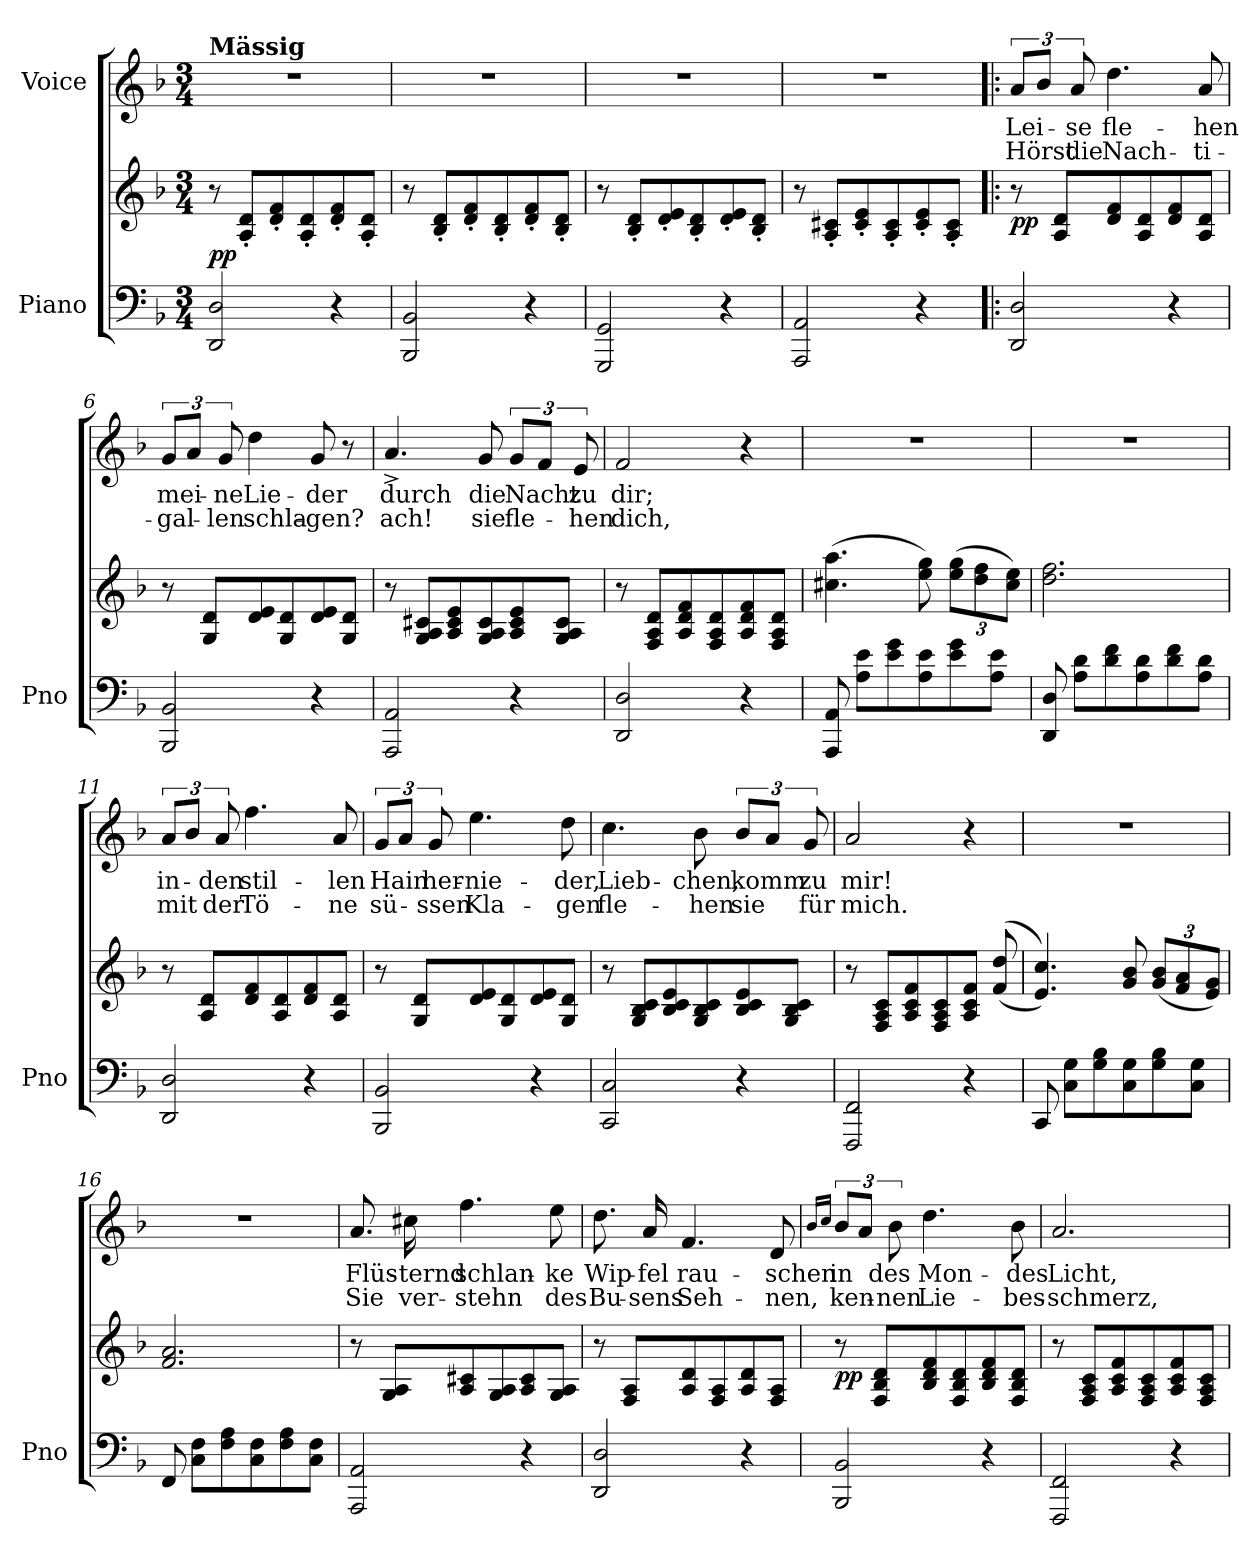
**kern	**kern	**dynam	**kern	**text	**text
*part2	*part2	*part2	*part1	*part1	*part1
*staff3	*staff2	*staff2/3	*staff1	*staff1	*staff1
*I"Piano	*	*	*I"Voice	*	*
*I'Pno	*	*	*	*	*
*clefF4	*clefG2	*	*clefG2	*	*
*k[b-]	*k[b-]	*	*k[b-]	*	*
*M3/4	*M3/4	*	*M3/4	*	*
=1	=1	=1	=1	=1	=1
!	!	!	!LO:TX:a:B:t=Mässig	!	!
!	!	!LO:DY:b	!	!	!
2DD/ 2D/	8r	pp	2.r	.	.
.	8A/' 8d/'L	.	.	.	.
.	8d/' 8f/'	.	.	.	.
.	8A/' 8d/'	.	.	.	.
4r	8d/' 8f/'	.	.	.	.
.	8A/' 8d/'J	.	.	.	.
=2	=2	=2	=2	=2	=2
2BBB-/ 2BB-/	8r	.	2.r	.	.
.	8B-/' 8d/'L	.	.	.	.
.	8d/' 8f/'	.	.	.	.
.	8B-/' 8d/'	.	.	.	.
4r	8d/' 8f/'	.	.	.	.
.	8B-/' 8d/'J	.	.	.	.
=3	=3	=3	=3	=3	=3
2GGG/ 2GG/	8r	.	2.r	.	.
.	8B-/' 8d/'L	.	.	.	.
.	8d/' 8e/'	.	.	.	.
.	8B-/' 8d/'	.	.	.	.
4r	8d/' 8e/'	.	.	.	.
.	8B-/' 8d/'J	.	.	.	.
=4	=4	=4	=4	=4	=4
2AAA/ 2AA/	8r	.	2.r	.	.
.	8A/' 8c#X/'L	.	.	.	.
.	8c#/' 8e/'	.	.	.	.
.	8A/' 8c#/'	.	.	.	.
4r	8c#/' 8e/'	.	.	.	.
.	8A/' 8c#/'J	.	.	.	.
!!LO:LB:g=z
=5!|:	=5!|:	=5!|:	=5!|:	=5!|:	=5!|:
!	!	!LO:DY:b	!	!LO:LY:b	!LO:LY:b
2DD/ 2D/	8r	pp	12a/L	Lei-	Hörst
.	.	.	12b-/J	.	.
.	8A/ 8d/L	.	.	.	.
!	!	!	!	!LO:LY:b	!LO:LY:b
.	.	.	12a/	-se	die
!	!	!	!	!LO:LY:b	!LO:LY:b
.	8d/ 8f/	.	4.dd\	fle-	Nach-
.	8A/ 8d/	.	.	.	.
4r	8d/ 8f/	.	.	.	.
!	!	!	!	!LO:LY:b	!LO:LY:b
.	8A/ 8d/J	.	8a/	-hen	-ti-
=6	=6	=6	=6	=6	=6
!	!	!	!	!LO:LY:b	!LO:LY:b
2BBB-/ 2BB-/	8r	.	12g/L	mei-	-gal-
.	.	.	12a/J	.	.
.	8G/ 8d/L	.	.	.	.
!	!	!	!	!LO:LY:b	!LO:LY:b
.	.	.	12g/	-ne	-len
!	!	!	!	!LO:LY:b	!LO:LY:b
.	8d/ 8e/	.	4dd\	Lie-	schla-
.	8G/ 8d/	.	.	.	.
!	!	!	!	!LO:LY:b	!LO:LY:b
4r	8d/ 8e/	.	8g/	-der	-gen?
.	8G/ 8d/J	.	8r	.	.
=7	=7	=7	=7	=7	=7
!	!	!	!	!LO:LY:b	!LO:LY:b
2AAA/ 2AA/	8r	.	4.a^/	durch	ach!
.	8G/ 8A/ 8c#X/L	.	.	.	.
.	8A/ 8c#/ 8e/	.	.	.	.
!	!	!	!	!LO:LY:b	!LO:LY:b
.	8G/ 8A/ 8c#/	.	8g/	die	sie
!	!	!	!	!LO:LY:b	!LO:LY:b
4r	8A/ 8c#/ 8e/	.	12g/L	Nacht	fle-
.	.	.	12f/J	.	.
.	8G/ 8A/ 8c#/J	.	.	.	.
!	!	!	!	!LO:LY:b	!LO:LY:b
.	.	.	12e/	zu	-hen
=8	=8	=8	=8	=8	=8
!	!	!	!	!LO:LY:b	!LO:LY:b
2DD/ 2D/	8r	.	2f/	dir;	dich,
.	8F/ 8A/ 8d/L	.	.	.	.
.	8A/ 8d/ 8f/	.	.	.	.
.	8F/ 8A/ 8d/	.	.	.	.
4r	8A/ 8d/ 8f/	.	4r	.	.
.	8F/ 8A/ 8d/J	.	.	.	.
!!LO:LB:g=z
=9	=9	=9	=9	=9	=9
8AAA/ 8AA/	(>4.cc#X\ 4.aa\	.	2.r	.	.
8A\ 8e\L	.	.	.	.	.
8e\ 8g\	.	.	.	.	.
8A\ 8e\	8ee\ 8gg\)	.	.	.	.
*	*Xbrackettup	*	*	*	*
8e\ 8g\	(>12ee\ 12gg\L	.	.	.	.
.	12dd\ 12ff\	.	.	.	.
8A\ 8e\J	.	.	.	.	.
.	12cc#\ 12ee\J)	.	.	.	.
=10	=10	=10	=10	=10	=10
8DD/ 8D/	2.dd\ 2.ff\	.	2.r	.	.
8A\ 8d\L	.	.	.	.	.
8d\ 8f\	.	.	.	.	.
8A\ 8d\	.	.	.	.	.
8d\ 8f\	.	.	.	.	.
8A\ 8d\J	.	.	.	.	.
=11	=11	=11	=11	=11	=11
!	!	!	!	!LO:LY:b	!LO:LY:b
2DD/ 2D/	8r	.	12a/L	in-	mit
.	.	.	12b-/J	.	.
.	8A/ 8d/L	.	.	.	.
!	!	!	!	!LO:LY:b	!LO:LY:b
.	.	.	12a/	-den	der
!	!	!	!	!LO:LY:b	!LO:LY:b
.	8d/ 8f/	.	4.ff\	stil-	Tö-
.	8A/ 8d/	.	.	.	.
4r	8d/ 8f/	.	.	.	.
!	!	!	!	!LO:LY:b	!LO:LY:b
.	8A/ 8d/J	.	8a/	-len	-ne
=12	=12	=12	=12	=12	=12
!	!	!	!	!LO:LY:b	!LO:LY:b
2BBB-/ 2BB-/	8r	.	12g/L	Hain	sü-
.	.	.	12a/J	.	.
.	8G/ 8d/L	.	.	.	.
!	!	!	!	!LO:LY:b	!LO:LY:b
.	.	.	12g/	her-	ssen
!	!	!	!	!LO:LY:b	!LO:LY:b
.	8d/ 8e/	.	4.ee\	-nie-	Kla-
.	8G/ 8d/	.	.	.	.
4r	8d/ 8e/	.	.	.	.
!	!	!	!	!LO:LY:b	!LO:LY:b
.	8G/ 8d/J	.	8dd\	-der,	-gen
!!LO:LB:g=z
=13	=13	=13	=13	=13	=13
!	!	!	!	!LO:LY:b	!LO:LY:b
2CC/ 2C/	8r	.	4.cc\	Lieb-	fle-
.	8G/ 8B-/ 8c/L	.	.	.	.
.	8B-/ 8c/ 8e/	.	.	.	.
!	!	!	!	!LO:LY:b	!LO:LY:b
.	8G/ 8B-/ 8c/	.	8b-\	-chen,	-hen
!	!	!	!	!LO:LY:b	!LO:LY:b
4r	8B-/ 8c/ 8e/	.	12b-/L	komm	sie
.	.	.	12a/J	.	.
.	8G/ 8B-/ 8c/J	.	.	.	.
!	!	!	!	!LO:LY:b	!LO:LY:b
.	.	.	12g/	zu	für
=14	=14	=14	=14	=14	=14
!	!	!	!	!LO:LY:b	!LO:LY:b
2FFF/ 2FF/	8r	.	2a/	mir!	mich.
.	8F/ 8A/ 8c/L	.	.	.	.
.	8A/ 8c/ 8f/	.	.	.	.
.	8F/ 8A/ 8c/	.	.	.	.
4r	8A/ 8c/ 8f/J	.	4r	.	.
.	(<(>8f/ 8dd/	.	.	.	.
=15	=15	=15	=15	=15	=15
8CC/	4.e/ 4.cc/))	.	2.r	.	.
8C\ 8G\L	.	.	.	.	.
8G\ 8B-\	.	.	.	.	.
8C\ 8G\	8g/ 8b-/	.	.	.	.
8G\ 8B-\	(<12g/ 12b-/L	.	.	.	.
.	12f/ 12a/	.	.	.	.
8C\ 8G\J	.	.	.	.	.
.	12e/ 12g/J)	.	.	.	.
=16	=16	=16	=16	=16	=16
8FF/	2.f/ 2.a/	.	2.r	.	.
8C\ 8F\L	.	.	.	.	.
8F\ 8A\	.	.	.	.	.
8C\ 8F\	.	.	.	.	.
8F\ 8A\	.	.	.	.	.
8C\ 8F\J	.	.	.	.	.
=17	=17	=17	=17	=17	=17
!	!	!	!	!LO:LY:b	!LO:LY:b
2AAA/ 2AA/	8r	.	8.a/	Flüs-	Sie
.	8G/ 8A/L	.	.	.	.
!	!	!	!	!LO:LY:b	!LO:LY:b
.	.	.	16cc#X\	-ternd	ver-
!	!	!	!	!LO:LY:b	!LO:LY:b
.	8A/ 8c#X/	.	4.ff\	schlan-	-stehn
.	8G/ 8A/	.	.	.	.
4r	8A/ 8c#/	.	.	.	.
!	!	!	!	!LO:LY:b	!LO:LY:b
.	8G/ 8A/J	.	8ee\	-ke	des
!!LO:PB:g=z
=18	=18	=18	=18	=18	=18
!	!	!	!	!LO:LY:b	!LO:LY:b
2DD/ 2D/	8r	.	8.dd\	Wip-	Bu-
.	8F/ 8A/L	.	.	.	.
!	!	!	!	!LO:LY:b	!LO:LY:b
.	.	.	16a/	-fel	-sens
!	!	!	!	!LO:LY:b	!LO:LY:b
.	8A/ 8d/	.	4.f/	rau-	Seh-
.	8F/ 8A/	.	.	.	.
4r	8A/ 8d/	.	.	.	.
!	!	!	!	!LO:LY:b	!LO:LY:b
.	8F/ 8A/J	.	8d/	-schen	-nen,
=19	=19	=19	=19	=19	=19
.	.	.	16qb-/LL	.	.
.	.	.	16qcc/JJ	.	.
!	!	!LO:DY:b	!	!LO:LY:b	!LO:LY:b
2BBB-/ 2BB-/	8r	pp	12b-/L	in	ken-
.	.	.	12a/J	.	.
.	8F/ 8B-/ 8d/L	.	.	.	.
!	!	!	!	!LO:LY:b	!LO:LY:b
.	.	.	12b-\	des	-nen
!	!	!	!	!LO:LY:b	!LO:LY:b
.	8B-/ 8d/ 8f/	.	4.dd\	Mon-	Lie-
.	8F/ 8B-/ 8d/	.	.	.	.
4r	8B-/ 8d/ 8f/	.	.	.	.
!	!	!	!	!LO:LY:b	!LO:LY:b
.	8F/ 8B-/ 8d/J	.	8b-\	-des	-bes-
=20	=20	=20	=20	=20	=20
!	!	!	!	!LO:LY:b	!LO:LY:b
2FFF/ 2FF/	8r	.	2.a/	Licht,	-schmerz,
.	8F/ 8A/ 8c/L	.	.	.	.
.	8A/ 8c/ 8f/	.	.	.	.
.	8F/ 8A/ 8c/	.	.	.	.
4r	8A/ 8c/ 8f/	.	.	.	.
.	8F/ 8A/ 8c/J	.	.	.	.
=	=	=	=	=	=
*-	*-	*-	*-	*-	*-
